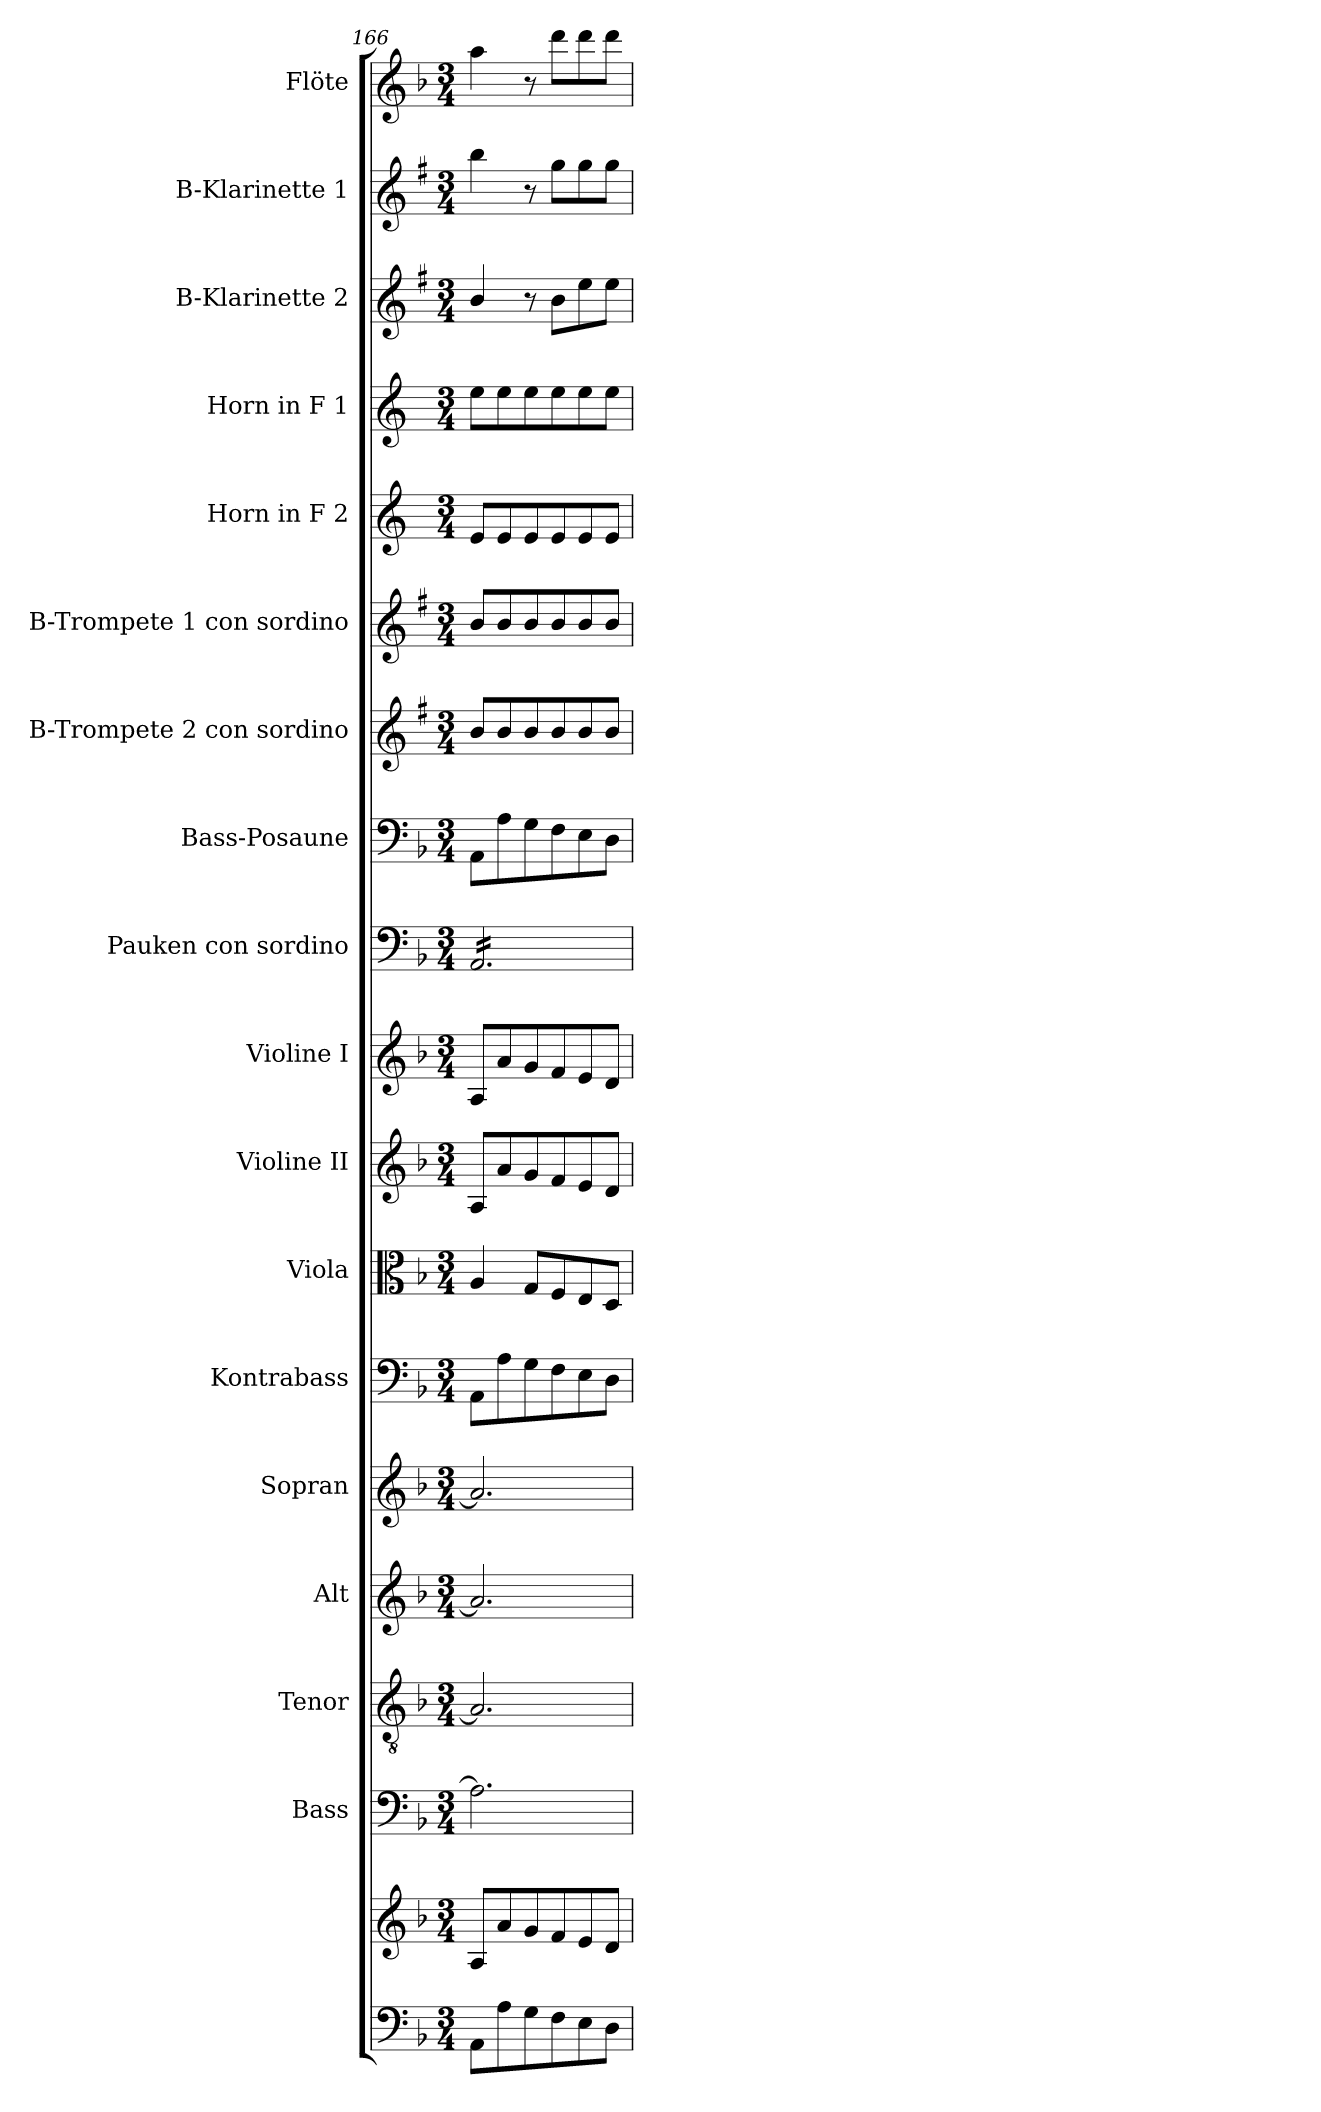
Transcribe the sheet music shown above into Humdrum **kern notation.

**kern	**kern	**kern	**kern	**kern	**kern	**kern	**kern	**kern	**kern	**kern	**kern	**kern	**kern	**kern	**kern	**kern	**kern	**kern
*part18	*part18	*part17	*part16	*part15	*part14	*part13	*part12	*part11	*part10	*part9	*part8	*part7	*part6	*part5	*part4	*part3	*part2	*part1
*staff19	*staff18	*staff17	*staff16	*staff15	*staff14	*staff13	*staff12	*staff11	*staff10	*staff9	*staff8	*staff7	*staff6	*staff5	*staff4	*staff3	*staff2	*staff1
*	*	*I"Bass	*I"Tenor	*I"Alt	*I"Sopran	*I"Kontrabass	*I"Viola	*I"Violine II	*I"Violine I	*I"Pauken con sordino	*I"Bass-Posaune	*I"B-Trompete 2 con sordino	*I"B-Trompete 1 con sordino	*I"Horn in F 2	*I"Horn in F 1	*I"B-Klarinette 2	*I"B-Klarinette 1	*I"Flöte
*	*	*I'B.	*I'T.	*I'A.	*I'S.	*I'Kb.	*I'Vla.	*I'Vl. II	*I'Vl. I	*I'Pk.	*I'B. Pos.	*I'B Trp. 2	*I'B Trp. 1	*	*	*I'B Kl. 2	*I'B Kl. 1	*I'Fl.
*clefF4	*clefG2	*clefF4	*clefGv2	*clefG2	*clefG2	*clefF4	*clefC3	*clefG2	*clefG2	*clefF4	*clefF4	*clefG2	*clefG2	*clefG2	*clefG2	*clefG2	*clefG2	*clefG2
*	*	*	*	*	*	*ITrd7c12	*	*	*	*	*	*ITrd1c2	*ITrd1c2	*ITrd4c7	*ITrd4c7	*ITrd1c2	*ITrd1c2	*
*k[b-]	*k[b-]	*k[b-]	*k[b-]	*k[b-]	*k[b-]	*k[b-]	*k[b-]	*k[b-]	*k[b-]	*k[b-]	*k[b-]	*k[b-]	*k[b-]	*k[b-]	*k[b-]	*k[b-]	*k[b-]	*k[b-]
*F:	*F:	*F:	*F:	*F:	*F:	*F:	*F:	*F:	*F:	*F:	*F:	*F:	*F:	*F:	*F:	*F:	*F:	*F:
*M3/4	*M3/4	*M3/4	*M3/4	*M3/4	*M3/4	*M3/4	*M3/4	*M3/4	*M3/4	*M3/4	*M3/4	*M3/4	*M3/4	*M3/4	*M3/4	*M3/4	*M3/4	*M3/4
=166	=166	=166	=166	=166	=166	=166	=166	=166	=166	=166	=166	=166	=166	=166	=166	=166	=166	=166
*	*	*	*	*	*	*	*	*	*	*tremolo	*	*	*	*	*	*	*	*
8AA\L	8A/L	2.A\]	2.A/]	2.a/]	2.a/]	8AAA\L	4A/	8A/L	8A/L	16AA/LL	8AA\L	8a/L	8a/L	8A/L	8a\L	4a/	4aa\	4aa\
.	.	.	.	.	.	.	.	.	.	16AA/	.	.	.	.	.	.	.	.
8A\	8a/	.	.	.	.	8AA\	.	8a/	8a/	16AA/	8A\	8a/	8a/	8A/	8a\	.	.	.
.	.	.	.	.	.	.	.	.	.	16AA/	.	.	.	.	.	.	.	.
8G\	8g/	.	.	.	.	8GG\	8G/L	8g/	8g/	16AA/	8G\	8a/	8a/	8A/	8a\	8r	8r	8r
.	.	.	.	.	.	.	.	.	.	16AA/	.	.	.	.	.	.	.	.
8F\	8f/	.	.	.	.	8FF\	8F/	8f/	8f/	16AA/	8F\	8a/	8a/	8A/	8a\	8a\L	8ff\L	8ddd\L
.	.	.	.	.	.	.	.	.	.	16AA/	.	.	.	.	.	.	.	.
8E\	8e/	.	.	.	.	8EE\	8E/	8e/	8e/	16AA/	8E\	8a/	8a/	8A/	8a\	8dd\	8ff\	8ddd\
.	.	.	.	.	.	.	.	.	.	16AA/	.	.	.	.	.	.	.	.
8D\J	8d/J	.	.	.	.	8DD\J	8D/J	8d/J	8d/J	16AA/	8D\J	8a/J	8a/J	8A/J	8a\J	8dd\J	8ff\J	8ddd\J
.	.	.	.	.	.	.	.	.	.	16AA/JJ	.	.	.	.	.	.	.	.
*	*	*	*	*	*	*	*	*	*	*Xtremolo	*	*	*	*	*	*	*	*
=	=	=	=	=	=	=	=	=	=	=	=	=	=	=	=	=	=	=
*-	*-	*-	*-	*-	*-	*-	*-	*-	*-	*-	*-	*-	*-	*-	*-	*-	*-	*-
